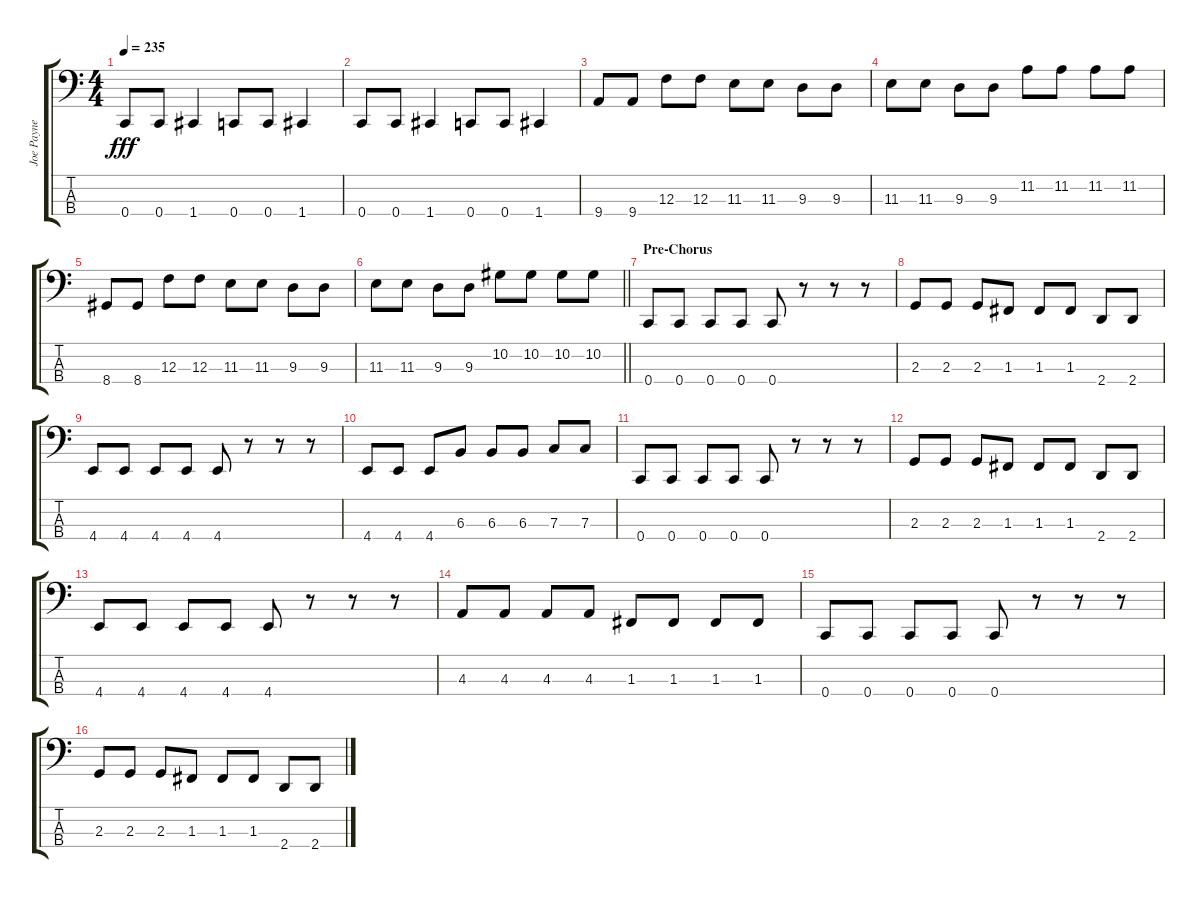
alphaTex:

\track ("Joe Payne" "Joe Payne") {instrument electricbassfinger}
\staff {score tabs}
\tuning (Eb2 Bb1 F1 C1) {hide}
\ts (4 4)
\tempo 235
\clef f4
\ks c
0.4.8{dy fff} 0.4.8 1.4.4 0.4.8 0.4.8 1.4.4 |
0.4.8 0.4.8 1.4.4 0.4.8 0.4.8 1.4.4 |
9.4.8 9.4.8 12.3.8 12.3.8 11.3.8 11.3.8 9.3.8 9.3.8 |
11.3.8 11.3.8 9.3.8 9.3.8 11.2.8 11.2.8 11.2.8 11.2.8 |
8.4.8 8.4.8 12.3.8 12.3.8 11.3.8 11.3.8 9.3.8 9.3.8 |
\barLineRight lightlight
11.3.8 11.3.8 9.3.8 9.3.8 10.2.8 10.2.8 10.2.8 10.2.8 |
\section ("" "Pre-Chorus")
0.4.8 0.4.8 0.4.8 0.4.8 0.4.8 r.8 r.8 r.8 |
2.3.8 2.3.8 2.3.8 1.3.8 1.3.8 1.3.8 2.4.8 2.4.8 |
4.4.8 4.4.8 4.4.8 4.4.8 4.4.8 r.8 r.8 r.8 |
4.4.8 4.4.8 4.4.8 6.3.8 6.3.8 6.3.8 7.3.8 7.3.8 |
0.4.8 0.4.8 0.4.8 0.4.8 0.4.8 r.8 r.8 r.8 |
2.3.8 2.3.8 2.3.8 1.3.8 1.3.8 1.3.8 2.4.8 2.4.8 |
4.4.8 4.4.8 4.4.8 4.4.8 4.4.8 r.8 r.8 r.8 |
4.3.8 4.3.8 4.3.8 4.3.8 1.3.8 1.3.8 1.3.8 1.3.8 |
0.4.8 0.4.8 0.4.8 0.4.8 0.4.8 r.8 r.8 r.8 |
2.3.8 2.3.8 2.3.8 1.3.8 1.3.8 1.3.8 2.4.8 2.4.8
